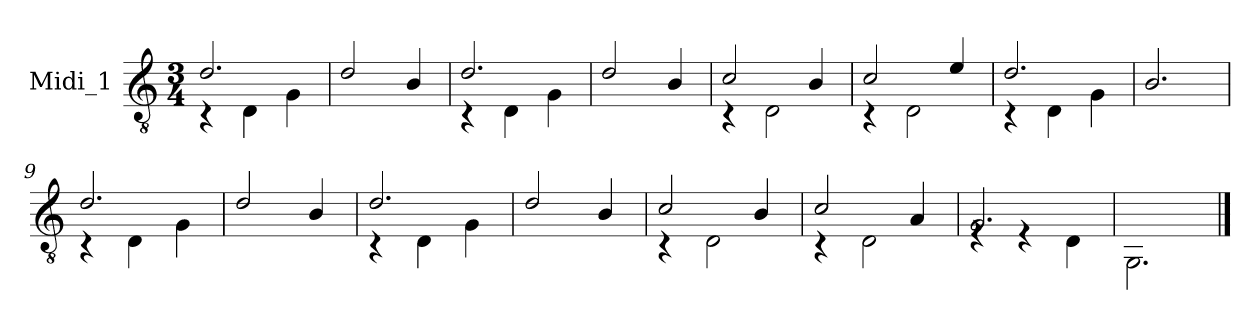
**kern
*part1
*staff1
*I"Midi_1
*clefGv2
*k[]
*M3/4
*MM120
=1
*^
2.d/	4r
.	4D\
.	4G\
*v	*v
=2
2d/
4B/
=3
*^
2.d/	4r
.	4D\
.	4G\
*v	*v
=4
2d/
4B/
!!LO:LB:g=z
=5
*^
2c/	4r
.	2D\
4B/	.
=6	=6
2c/	4r
.	2D\
4e/	.
=7	=7
2.d/	4r
.	4D\
.	4G\
*v	*v
=8
2.B/
!!LO:LB:g=z
=9
*^
2.d/	4r
.	4D\
.	4G\
*v	*v
=10
2d/
4B/
=11
*^
2.d/	4r
.	4D\
.	4G\
*v	*v
=12
2d/
4B/
!!LO:LB:g=z
=13
*^
2c/	4r
.	2D\
4B/	.
=14	=14
2c/	4r
.	2D\
4A/	.
=15	=15
2.G/	4rE
.	4rE
.	4D\
*v	*v
=16
2.GG\
==
*-
